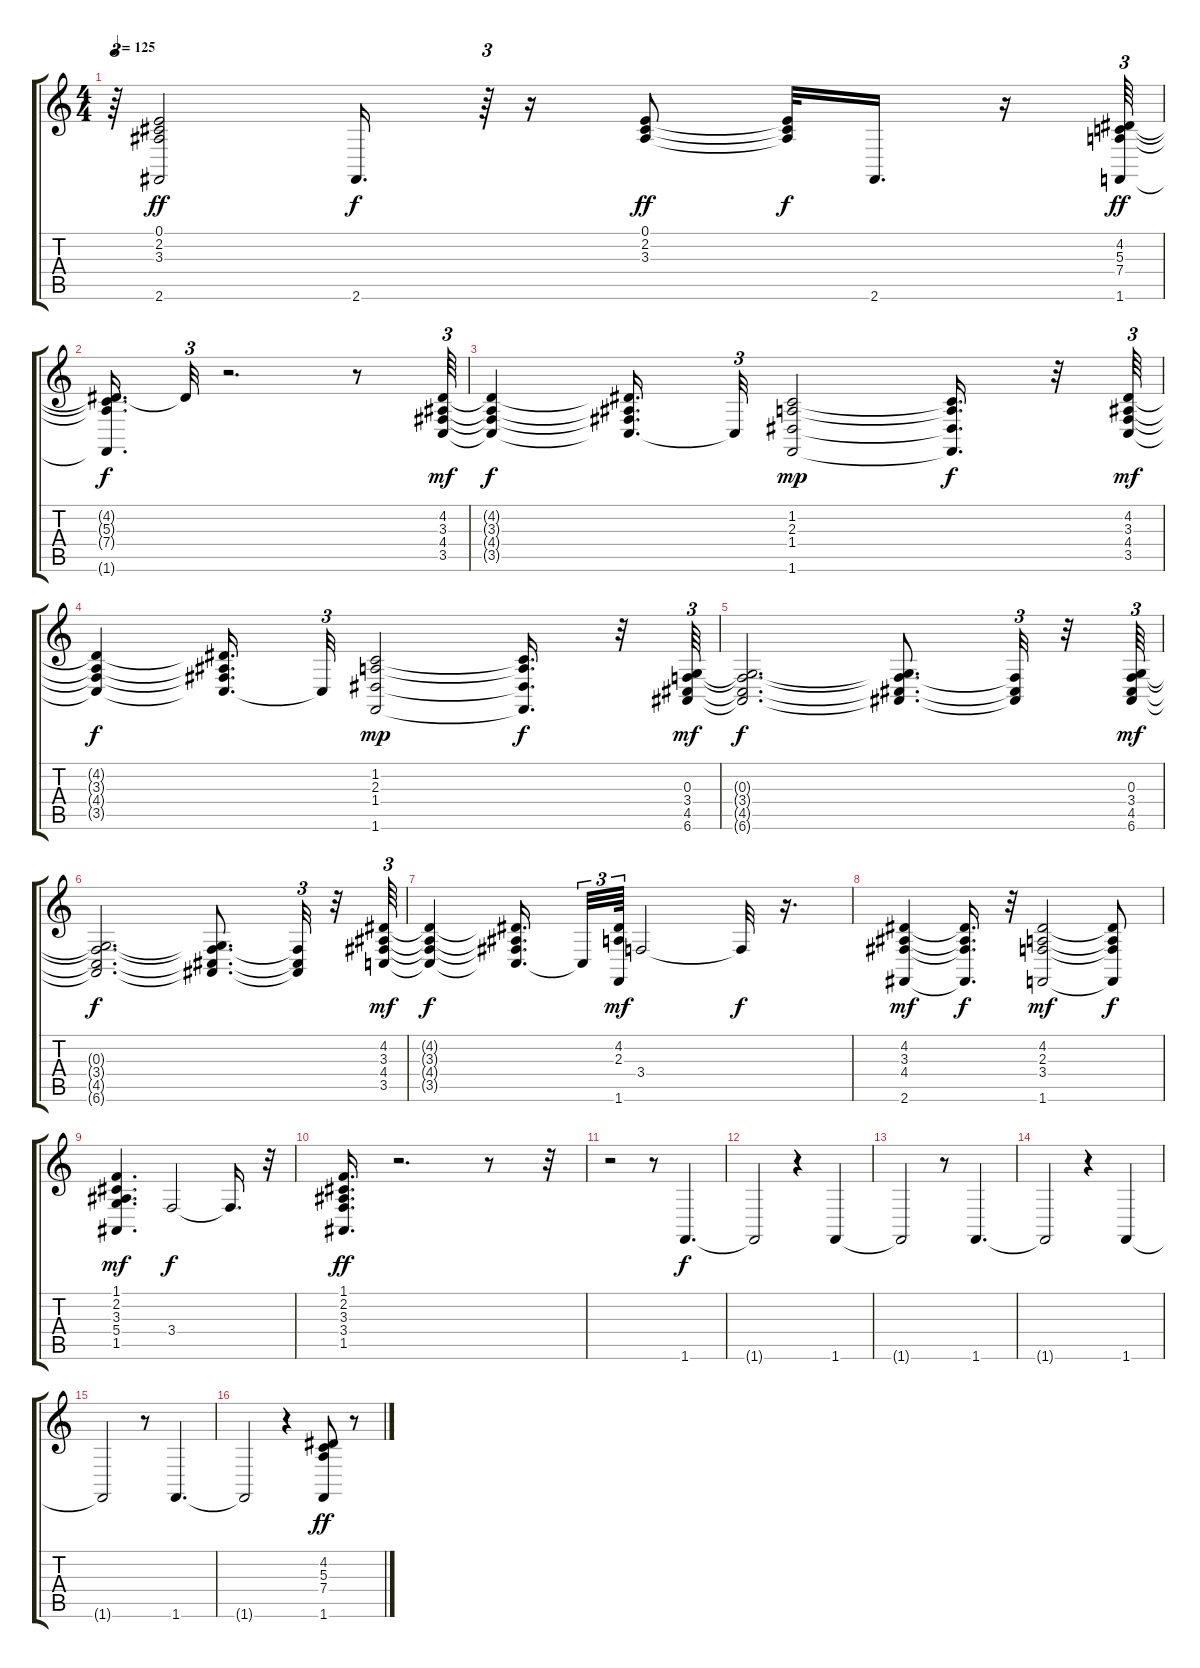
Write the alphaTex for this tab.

\track "" {instrument acousticgrandpiano}
\staff {score tabs}
\tuning (E4 B3 G3 D3 A2 E2) {hide}
\ts (4 4)
\tempo 125
\clef g2
\ks c
r.64{tu (3 2) dy f} (0.1 2.2 3.3 2.6).2{dy ff} 2.6.16{d dy f} r.64{tu (3 2)} r.16 (0.1 2.2 3.3).8{dy ff} (0.1{t} 2.2{t} 3.3{t}).32{dy f} 2.6.16{d} r.16 (4.2 5.3 7.4 1.6).64{tu (3 2) dy ff} |
(4.2{t} 5.3{t} 7.4{t} 1.6{t}).16{d dy f} 4.2{t}.32{tu (3 2)} r.2{d} r.8 (4.2 3.3 4.4 3.5).64{tu (3 2) dy mf} |
(4.2{t} 3.3{t} 4.4{t} 3.5{t}).4{dy f} (4.2{t} 3.3{t} 4.4{t} 3.5{t}).16{d} 3.5{t}.32{tu (3 2)} (1.2 2.3 1.4 1.6).2{dy mp} (1.2{t} 2.3{t} 1.4{t} 1.6{t}).16{d dy f} r.32 (4.2 3.3 4.4 3.5).64{tu (3 2) dy mf} |
(4.2{t} 3.3{t} 4.4{t} 3.5{t}).4{dy f} (4.2{t} 3.3{t} 4.4{t} 3.5{t}).16{d} 3.5{t}.32{tu (3 2)} (1.2 2.3 1.4 1.6).2{dy mp} (1.2{t} 2.3{t} 1.4{t} 1.6{t}).16{d dy f} r.32 (0.3 3.4 4.5 6.6).64{tu (3 2) dy mf} |
(0.3{t} 3.4{t} 4.5{t} 6.6{t}).2{d dy f} (0.3{t} 3.4{t} 4.5{t} 6.6{t}).8{d} (3.4{t} 4.5{t} 6.6{t}).32{tu (3 2)} r.32 (0.3 3.4 4.5 6.6).64{tu (3 2) dy mf} |
(0.3{t} 3.4{t} 4.5{t} 6.6{t}).2{d dy f} (0.3{t} 3.4{t} 4.5{t} 6.6{t}).8{d} (3.4{t} 4.5{t} 6.6{t}).32{tu (3 2)} r.32 (4.2 3.3 4.4 3.5).64{tu (3 2) dy mf} |
(4.2{t} 3.3{t} 4.4{t} 3.5{t}).4{dy f} (4.2{t} 3.3{t} 4.4{t} 3.5{t}).16{d} 3.5{t}.32{tu (3 2)} (4.2 2.3 1.6).64{tu (3 2) dy mf} 3.4.2 3.4{t}.32{dy f} r.16{d} |
(4.2 3.3 4.4 2.6).4{dy mf} (4.2{t} 3.3{t} 4.4{t} 2.6{t}).16{d dy f} r.32 (4.2 2.3 3.4 1.6).2{dy mf} (4.2{t} 2.3{t} 3.4{t} 1.6{t}).8{dy f} |
(1.1 2.2 3.3 5.4 1.5).4{d dy mf} 3.4.2{dy f} 3.4{t}.16{d} r.32 |
(1.1 2.2 3.3 3.4 1.5).16{d dy ff} r.2{d} r.8 r.32 |
r.2 r.8 1.6.4{d dy f} |
1.6{t}.2 r.4 1.6.4 |
1.6{t}.2 r.8 1.6.4{d} |
1.6{t}.2 r.4 1.6.4 |
1.6{t}.2 r.8 1.6.4{d} |
1.6{t}.2 r.4 (4.2 5.3 7.4 1.6).8{dy ff} r.8
